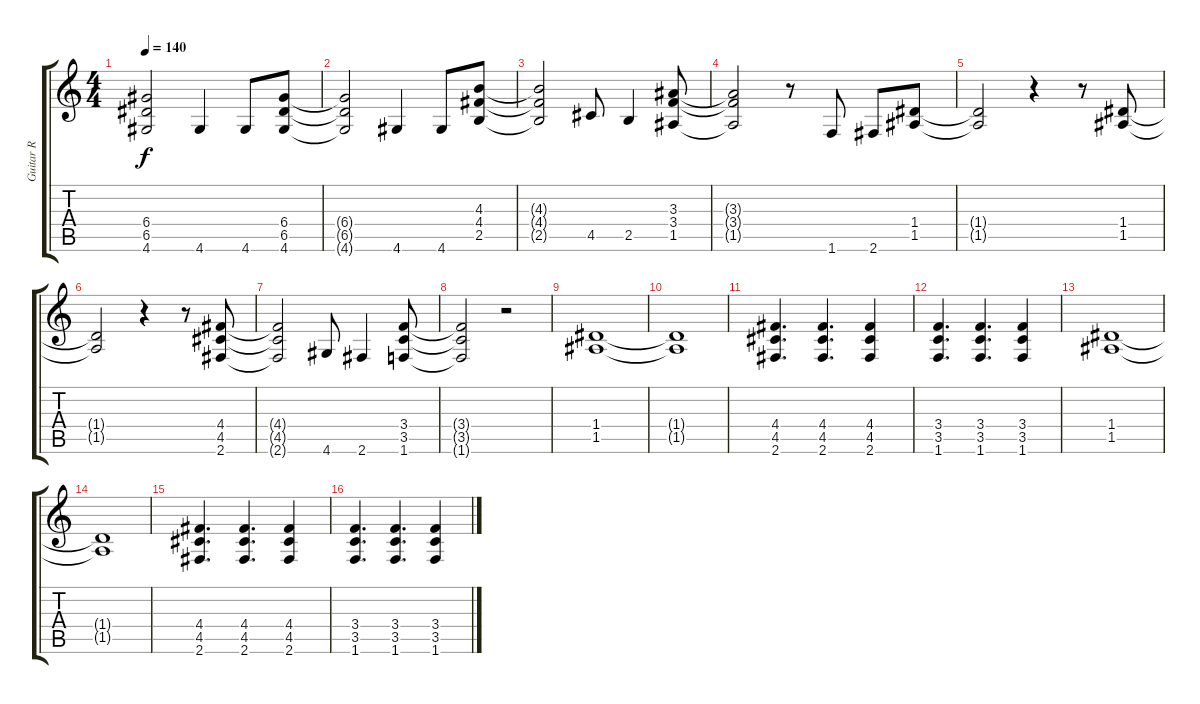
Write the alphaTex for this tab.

\track ("Guitar R" "Guitar R") {instrument distortionguitar}
\staff {score tabs}
\tuning (E4 B3 G3 D3 A2 E2) {hide}
\ts (4 4)
\tempo 140
\clef g2
\ks c
(6.4{t} 6.5{t} 4.6{t}).2{dy f} 4.6.4 4.6.8 (6.4 6.5 4.6).8 |
(6.4{t} 6.5{t} 4.6{t}).2 4.6.4 4.6.8 (4.3 4.4 2.5).8 |
(4.3{t} 4.4{t} 2.5{t}).2 4.5.8 2.5.4 (3.3 3.4 1.5).8 |
(3.3{t} 3.4{t} 1.5{t}).2 r.8 1.6.8 2.6.8 (1.4 1.5).8 |
(1.4{t} 1.5{t}).2 r.4 r.8 (1.4 1.5).8 |
(1.4{t} 1.5{t}).2 r.4 r.8 (4.4 4.5 2.6).8 |
(4.4{t} 4.5{t} 2.6{t}).2 4.6.8 2.6.4 (3.4 3.5 1.6).8 |
(3.4{t} 3.5{t} 1.6{t}).2 r.2 |
(1.4 1.5).1 |
(1.4{t} 1.5{t}).1 |
(4.4 4.5 2.6).4{d} (4.4 4.5 2.6).4{d} (4.4 4.5 2.6).4 |
(3.4 3.5 1.6).4{d} (3.4 3.5 1.6).4{d} (3.4 3.5 1.6).4 |
(1.4 1.5).1 |
(1.4{t} 1.5{t}).1 |
(4.4 4.5 2.6).4{d} (4.4 4.5 2.6).4{d} (4.4 4.5 2.6).4 |
(3.4 3.5 1.6).4{d} (3.4 3.5 1.6).4{d} (3.4 3.5 1.6).4
